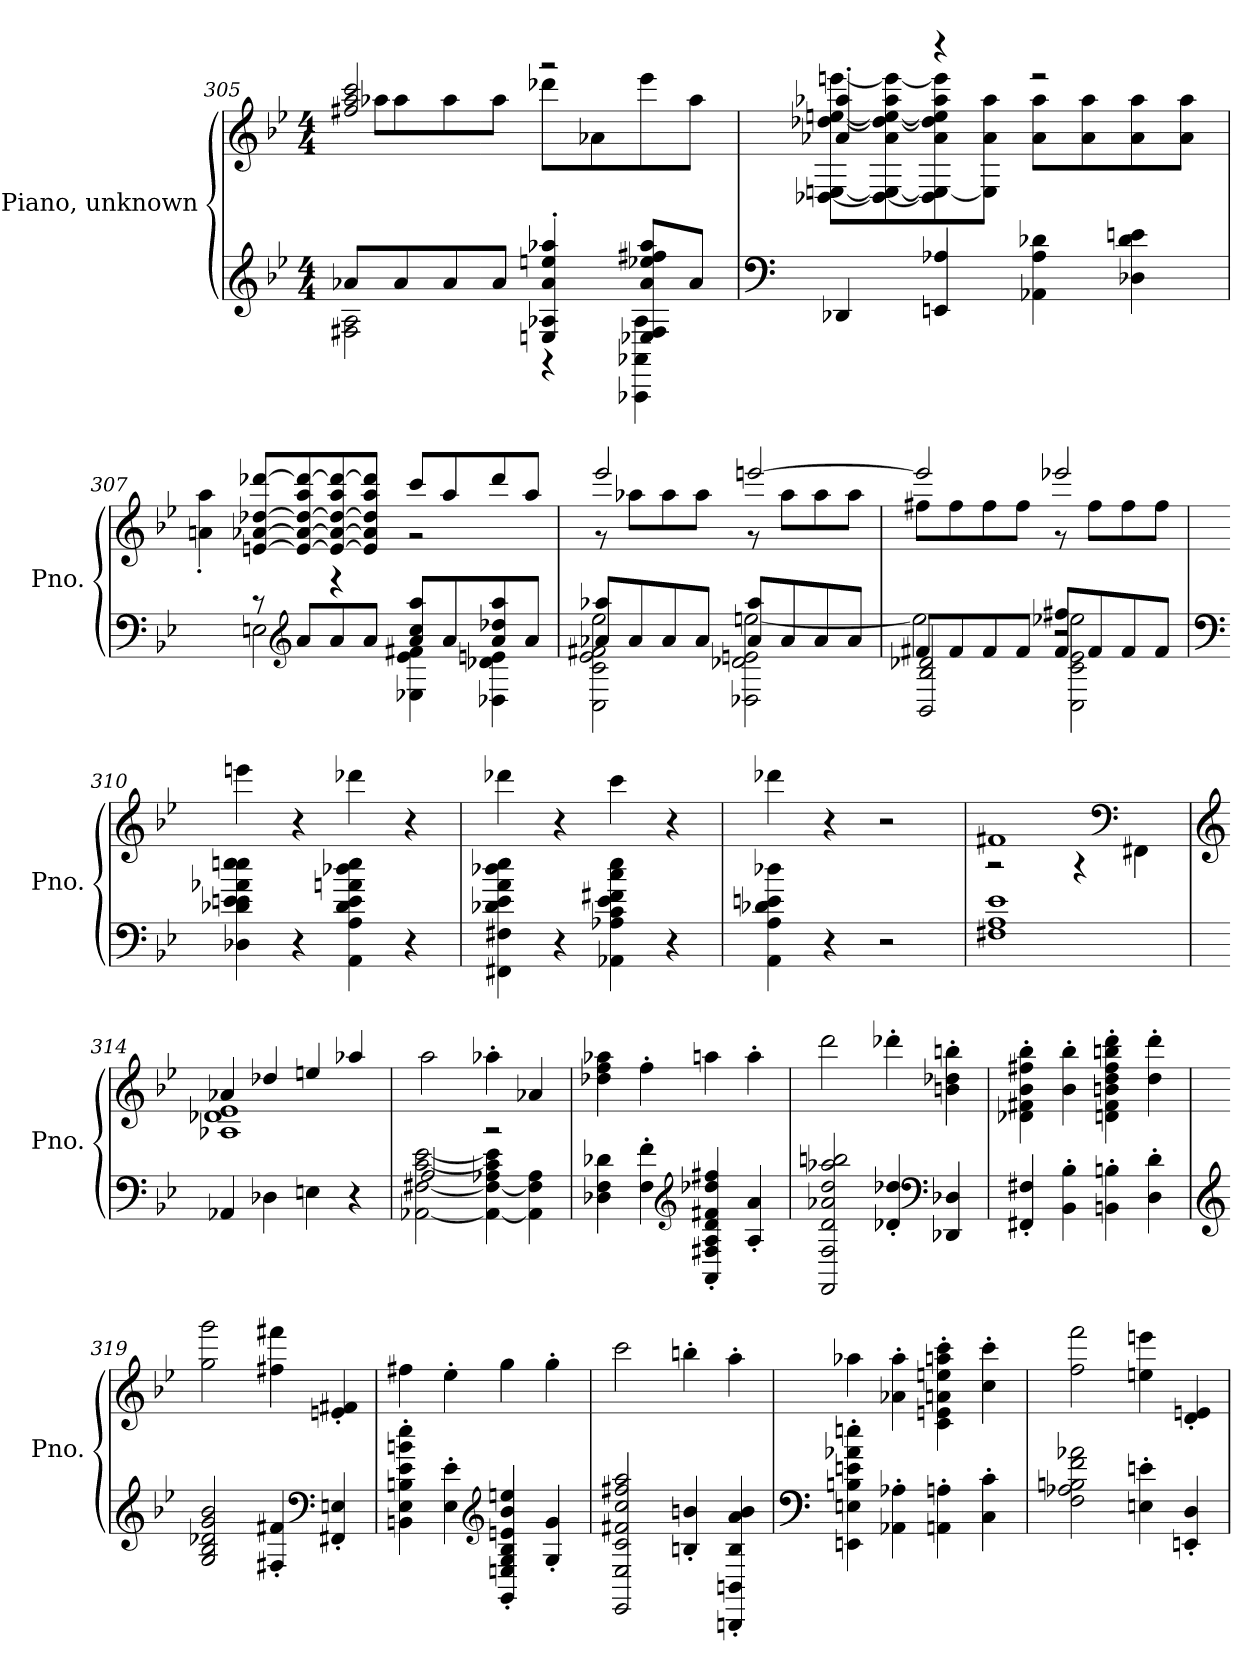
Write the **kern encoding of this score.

**kern	**kern
*part1	*part1
*staff2	*staff1
*I"Piano, unknown	*
*I'Pno.	*
*clefG2	*clefG2
*k[b-e-]	*k[b-e-]
*M4/4	*M4/4
=305	=305
*^	*^
8a-X/L	2F#X\ 2A\	2ff#X/ 2aa/ 2ccc/	8aa-X\L
8a-/	.	.	8aa-\
8a-/	.	.	8aa-\
8a-/J	.	.	8aa-\J
4En/' 4A-X/' 4a-/' 4een/' 4aa-X/'	4r	2r	8ddd-X\L
.	.	.	8a-X\
8E-X/ 8F#/ 8a-/ 8ee-X/ 8ff#X/ 8aa-/L	4AAA-X\ 4AA-X\ 4A-\	.	8eee-\
8a-/J	.	.	8aa-\J
*v	*v	*	*
!!LO:LB:g=z	!!
=306	=306	=306
*clefF4	*	*
4DD-X/	4a-X/' 4aa-X/'	[8D-X\ [8En\ [8dd-X\ [8een\ [8eeen\L
.	.	8D-\_ 8E\_ 8a-\ 8dd-\_ 8ee\_ 8aa-\ 8eee\_
4EEn/ 4A-X/	4r	8D-\] 8E\_ 8a-\ 8dd-\] 8ee\] 8aa-\ 8eee\]
.	.	8E\] 8a-\ 8aa-\J
4AA-X\ 4A-\ 4d-X\	2r	8a-\ 8aa-\L
.	.	8a-\ 8aa-\
4D-X\ 4d-\ 4en\	.	8a-\ 8aa-\
.	.	8a-\ 8aa-\J
=307	=307	=307
*^	*	*
8r	2En\	[8en/ [8a-X/ [8dd-X/ [8ddd-X/L	4an\' 4aa\'
*clefG2	*	*	*
8a/L	.	8e/_ 8a-/_ 8dd-/_ 8aa/ 8ddd-/_	.
8a/	.	8e/_ 8a-/_ 8dd-/_ 8aa/ 8ddd-/_	4r
8a/J	.	8e/] 8a-/] 8dd-/] 8aa/ 8ddd-/]J	.
8a/ 8cc/ 8aa/L	4E-X\ 4e-\ 4f#X\	8ccc/L	2r
8a/	.	8aa/	.
8a/ 8dd-X/ 8aa/	4D-X\ 4d-X\ 4en\	8ddd-/	.
8a/J	.	8aa/J	.
!!LO:PB:g=z	!!
=308	=308	=308	=308
8a-X/ 8aa-X/L	2C\ 2c\ 2e-\ 2f#X\ 2ee-\	2eee-/	8r
8a-/	.	.	8aa-X\L
8a-/	.	.	8aa-\
8a-/J	.	.	8aa-\J
8a-/ 8aa-/L	2D-X\ 2d-X\ 2en\ [2een\	[2eeen/	8r
8a-/	.	.	8aa-\L
8a-/	.	.	8aa-\
8a-/J	.	.	8aa-\J
=309	=309	=309	=309
*	*^	*	*
8f#X/L	2ee\]	2BB-/ 2B-/ 2d-X/	2eee/]	8ff#X\L
8f#/	.	.	.	8ff#\
8f#/	.	.	.	8ff#\
8f#/J	.	.	.	8ff#\J
8f#/ 8ff#X/L	2C\ 2c\ 2e-\ 2ee-X\	2r	2eee-X/	8r
8f#/	.	.	.	8ff#\L
8f#/	.	.	.	8ff#\
8f#/J	.	.	.	8ff#\J
*v	*v	*v	*	*
*	*v	*v
=310	=310
*clefF4	*
4D-X\ 4d-X\ 4e-\ 4en\ 4a-X\ 4ee-\ 4een\	4eeen\
4r	4r
4AA\ 4A\ 4d-\ 4e\ 4an\ 4dd-X\ 4ee\	4ddd-X\
4r	4r
=311	=311
4FF#X\ 4F#X\ 4d-X\ 4e-\ 4a\ 4dd-X\ 4ee-\	4ddd-X\
4r	4r
4AA-X\ 4A-X\ 4c\ 4e-\ 4f#X\ 4cc\ 4ee-\	4ccc\
4r	4r
!!LO:LB:g=z
=312	=312
4AA\ 4A\ 4d-X\ 4en\ 4dd-X\	4ddd-X\
4r	4r
2r	2r
=313	=313
*	*^
1F#X 1A 1e-	1f#X	2r
.	.	4r
*	*clefF4	*
.	.	4FF#X\
=314	=314	=314
*	*clefG2	*
4AA-X/	4a-X/	1A-X 1d-X 1e-
4D-X\	4dd-X/	.
4En\	4een/	.
4r	4aa-X/	.
*	*v	*v
=315	=315
*^	*
2A/	[2AA-X\ [2F#X\ [2c\ [2e-\	2aa\
2r	4AA-\_ 4F#\_ 4A-X\ 4c\] 4e-\]	4aa-X'\
.	4AA-\] 4F#\] 4A-\	4a-X/
*v	*v	*
=316	=316
4D-X\ 4F\ 4d-X\	4dd-X\ 4ff\ 4aa-X\
4F\' 4f\'	4ff'\
*clefG2	*
4AA/' 4F#X/' 4A/' 4d-/' 4f#X/' 4dd-X/' 4ff#X/'	4aan\
4A/' 4a/'	4aa'\
!!LO:LB:g=z
=317	=317
2FF/ 2F/ 2d/ 2a-X/ 2dd/ 2aa-X/ 2bbn/	2ddd\
4d-X/' 4dd-X/'	4ddd-X'\
*clefF4	*
4DD-X/ 4D-X/	4bn\' 4dd-X\' 4bbn\'
=318	=318
4FF#X/' 4F#X/'	4d-X\' 4f#X\' 4b-\' 4ff#X\' 4bb-\'
4BB-\' 4B-\'	4b-\' 4bb-\'
4BBn\' 4Bn\'	4dn\' 4f#\' 4bn\' 4dd\' 4ff#\' 4bbn\' 4ddd\'
4D\' 4d\'	4dd\' 4ddd\'
=319	=319
*clefG2	*
2G/ 2B-/ 2d-X/ 2g/ 2b-/	2gg\ 2ggg\
4F#X/' 4f#X/'	4ff#X\ 4fff#X\
*clefF4	*
4FF#X/' 4En/'	4en/' 4f#X/'
=320	=320
4BBn\' 4E-\' 4Bn\' 4e-\' 4bn\' 4ee-\'	4ff#X\
4E-\' 4e-\'	4ee-'\
*clefG2	*
4GG/' 4En/' 4G/' 4B/' 4en/' 4b/' 4een/'	4gg\
4G/' 4g/'	4gg'\
=321	=321
2EE-/ 2E-/ 2c/ 2f#X/ 2cc/ 2ff#X/ 2aa/	2ccc\
4Bn/' 4bn/'	4bbn'\
4BBBn/' 4BBn/' 4B/' 4a/' 4b/'	4aa'\
!!LO:LB:g=z
=322	=322
*clefF4	*
4EEn\' 4En\' 4Bn\' 4en\' 4a-X\' 4een\'	4aa-X\
4AA-X\' 4A-X\'	4a-X\' 4aa-\'
4AAn\' 4An\'	4c\' 4en\' 4an\' 4een\' 4aan\' 4ccc\'
4C\' 4c\'	4cc\' 4ccc\'
=323	=323
2F\ 2A-X\ 2Bn\ 2f\ 2a-X\	2ff\ 2fff\
4En\' 4en\'	4een\ 4eeen\
4EEn/' 4D/'	4d/' 4en/'
=	=
*-	*-
